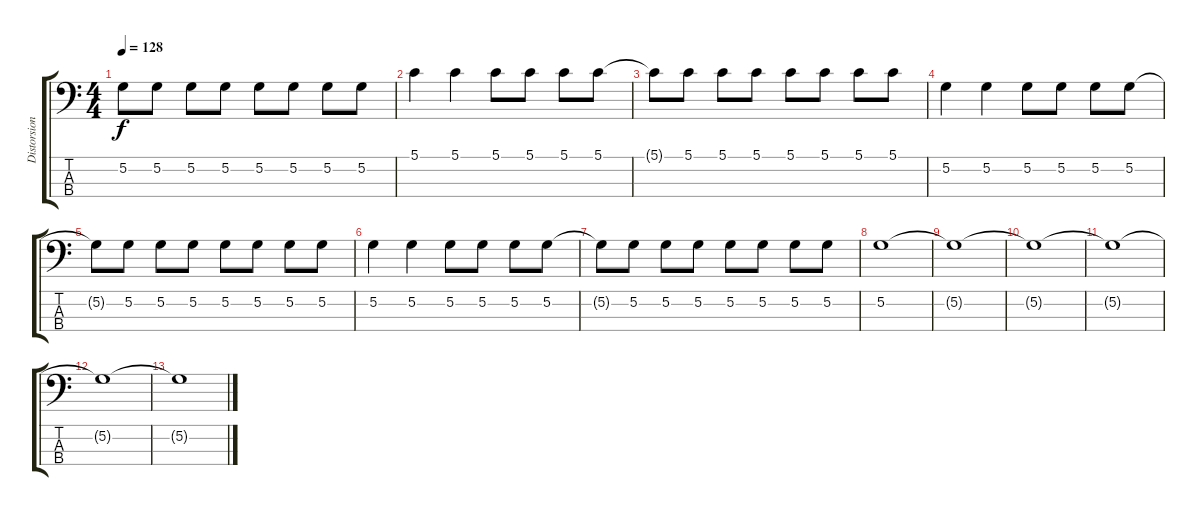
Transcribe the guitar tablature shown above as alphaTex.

\track ("Distorsion Bass" "Distorsion") {instrument electricbasspick}
\staff {score tabs}
\tuning (G2 D2 A1 E1) {hide}
\ts (4 4)
\tempo 128
\clef f4
\ks c
5.2{t}.8{dy f} 5.2.8 5.2.8 5.2.8 5.2.8 5.2.8 5.2.8 5.2.8 |
5.1.4 5.1.4 5.1.8 5.1.8 5.1.8 5.1.8 |
5.1{t}.8 5.1.8 5.1.8 5.1.8 5.1.8 5.1.8 5.1.8 5.1.8 |
5.2.4 5.2.4 5.2.8 5.2.8 5.2.8 5.2.8 |
5.2{t}.8 5.2.8 5.2.8 5.2.8 5.2.8 5.2.8 5.2.8 5.2.8 |
5.2.4 5.2.4 5.2.8 5.2.8 5.2.8 5.2.8 |
5.2{t}.8 5.2.8 5.2.8 5.2.8 5.2.8 5.2.8 5.2.8 5.2.8 |
5.2.1 |
5.2{t}.1 |
5.2{t}.1 |
5.2{t}.1 |
5.2{t}.1 |
5.2{t}.1
